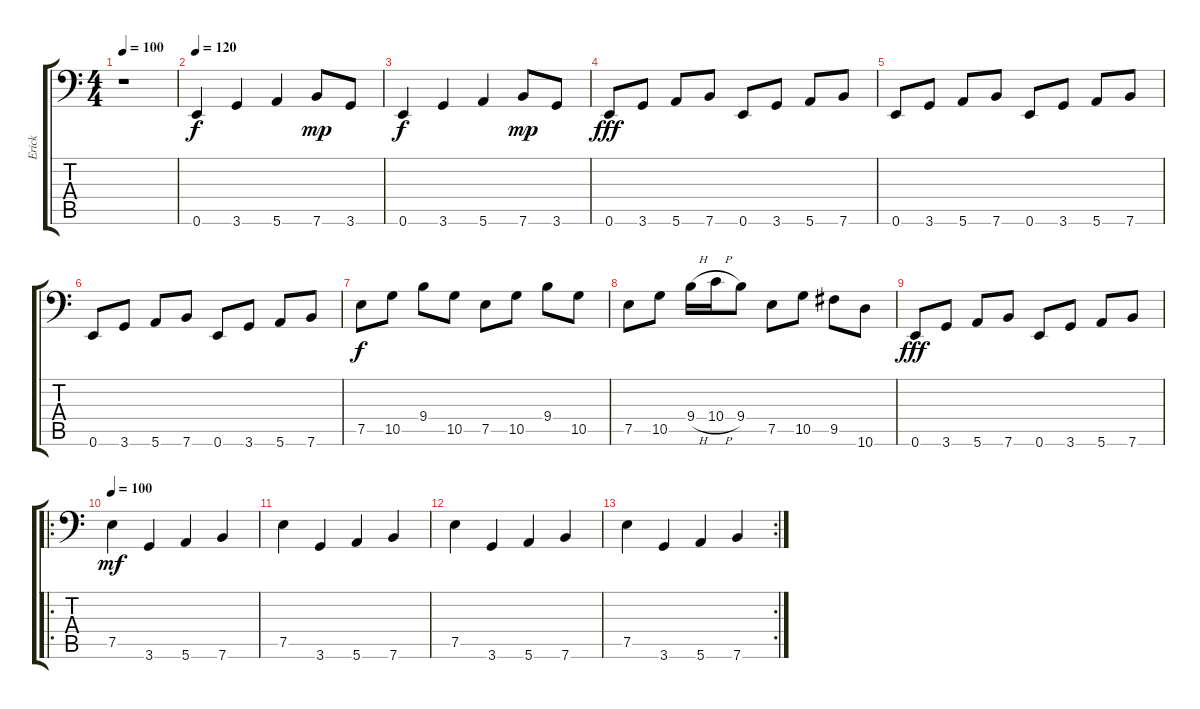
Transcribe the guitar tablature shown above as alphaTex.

\track ("Erick" "Erick") {instrument electricbassfinger}
\staff {score tabs}
\tuning (E4 B3 G2 D2 A1 E1) {hide}
\ts (4 4)
\tempo 100
\clef f4
\ks c
r.1{dy mf} |
\tempo 120
0.6.4{dy f} 3.6.4 5.6.4 7.6.8{dy mp} 3.6.8 |
0.6.4{dy f} 3.6.4 5.6.4 7.6.8{dy mp} 3.6.8 |
0.6.8{dy fff} 3.6.8 5.6.8 7.6.8 0.6.8 3.6.8 5.6.8 7.6.8 |
0.6.8 3.6.8 5.6.8 7.6.8 0.6.8 3.6.8 5.6.8 7.6.8 |
0.6.8 3.6.8 5.6.8 7.6.8 0.6.8 3.6.8 5.6.8 7.6.8 |
7.5.8{dy f} 10.5.8 9.4.8 10.5.8 7.5.8 10.5.8 9.4.8 10.5.8 |
7.5.8 10.5.8 9.4{h}.16 10.4{h}.16 9.4.8 7.5.8 10.5.8 9.5.8 10.6.8 |
0.6.8{dy fff} 3.6.8 5.6.8 7.6.8 0.6.8 3.6.8 5.6.8 7.6.8 |
\ro
\tempo 100
7.5.4{dy mf} 3.6.4 5.6.4 7.6.4 |
7.5.4 3.6.4 5.6.4 7.6.4 |
7.5.4 3.6.4 5.6.4 7.6.4 |
\rc 2
7.5.4 3.6.4 5.6.4 7.6.4
